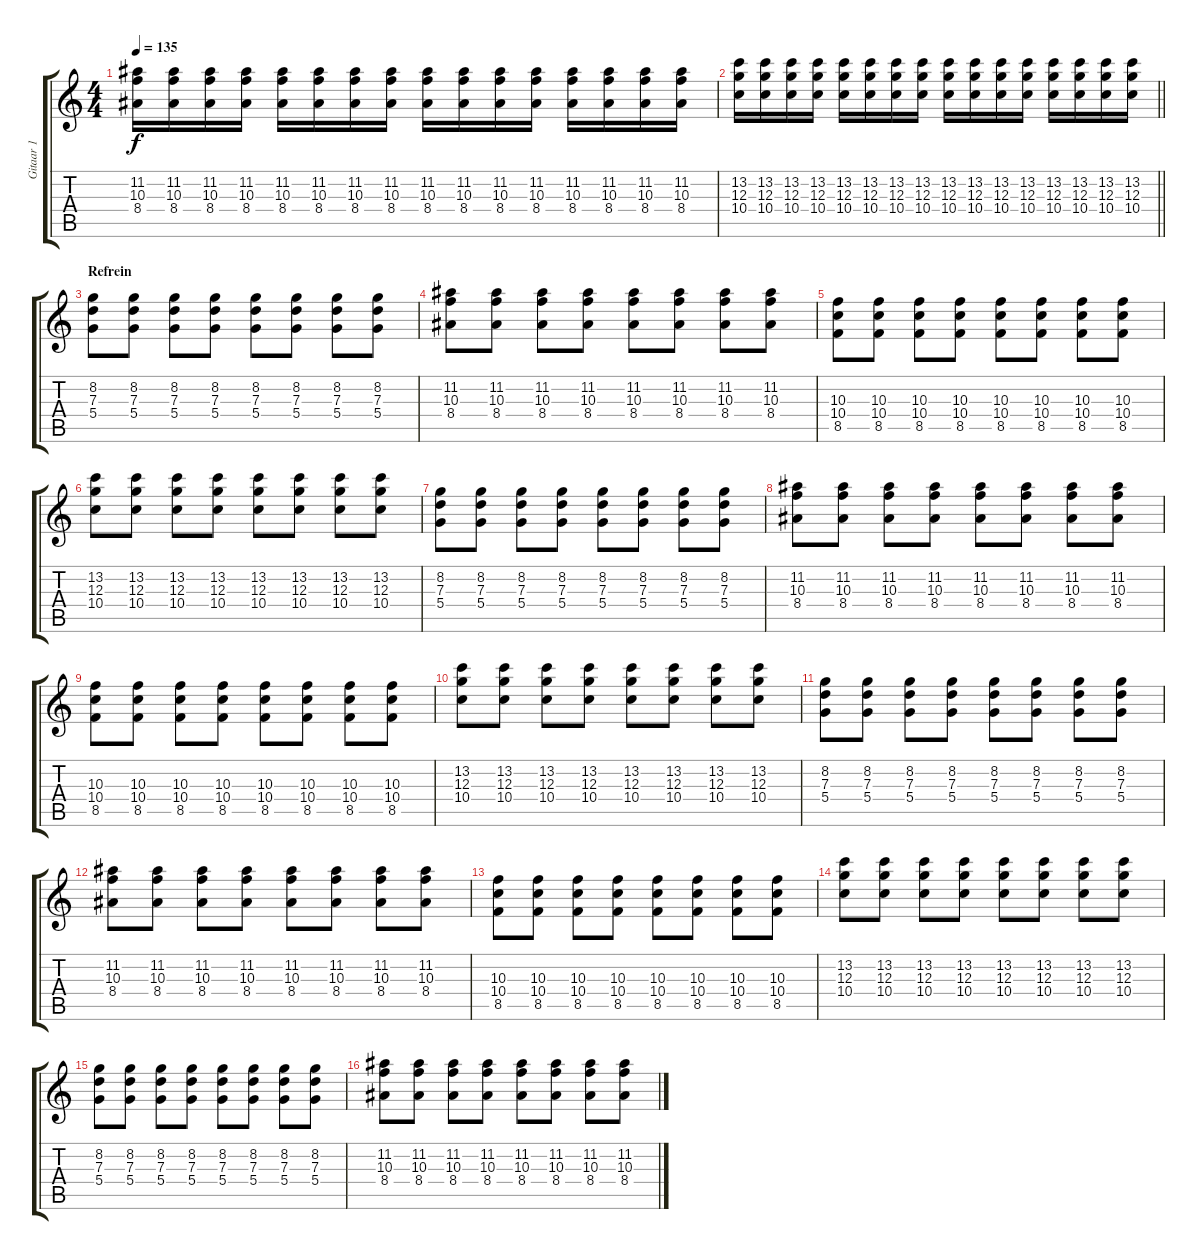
\track ("Gitaar 1" "Gitaar 1") {instrument electricguitarclean}
\staff {score tabs}
\tuning (E4 B3 G3 D3 A2 E2) {hide}
\ts (4 4)
\tempo 135
\clef g2
\ks c
(11.2 10.3 8.4).16{dy f} (11.2 10.3 8.4).16 (11.2 10.3 8.4).16 (11.2 10.3 8.4).16 (11.2 10.3 8.4).16 (11.2 10.3 8.4).16 (11.2 10.3 8.4).16 (11.2 10.3 8.4).16 (11.2 10.3 8.4).16 (11.2 10.3 8.4).16 (11.2 10.3 8.4).16 (11.2 10.3 8.4).16 (11.2 10.3 8.4).16 (11.2 10.3 8.4).16 (11.2 10.3 8.4).16 (11.2 10.3 8.4).16 |
\barLineRight lightlight
(13.2 12.3 10.4).16 (13.2 12.3 10.4).16 (13.2 12.3 10.4).16 (13.2 12.3 10.4).16 (13.2 12.3 10.4).16 (13.2 12.3 10.4).16 (13.2 12.3 10.4).16 (13.2 12.3 10.4).16 (13.2 12.3 10.4).16 (13.2 12.3 10.4).16 (13.2 12.3 10.4).16 (13.2 12.3 10.4).16 (13.2 12.3 10.4).16 (13.2 12.3 10.4).16 (13.2 12.3 10.4).16 (13.2 12.3 10.4).16 |
\section ("" "Refrein")
(8.2 7.3 5.4).8 (8.2 7.3 5.4).8 (8.2 7.3 5.4).8 (8.2 7.3 5.4).8 (8.2 7.3 5.4).8 (8.2 7.3 5.4).8 (8.2 7.3 5.4).8 (8.2 7.3 5.4).8 |
(11.2 10.3 8.4).8 (11.2 10.3 8.4).8 (11.2 10.3 8.4).8 (11.2 10.3 8.4).8 (11.2 10.3 8.4).8 (11.2 10.3 8.4).8 (11.2 10.3 8.4).8 (11.2 10.3 8.4).8 |
(10.3 10.4 8.5).8 (10.3 10.4 8.5).8 (10.3 10.4 8.5).8 (10.3 10.4 8.5).8 (10.3 10.4 8.5).8 (10.3 10.4 8.5).8 (10.3 10.4 8.5).8 (10.3 10.4 8.5).8 |
(13.2 12.3 10.4).8 (13.2 12.3 10.4).8 (13.2 12.3 10.4).8 (13.2 12.3 10.4).8 (13.2 12.3 10.4).8 (13.2 12.3 10.4).8 (13.2 12.3 10.4).8 (13.2 12.3 10.4).8 |
(8.2 7.3 5.4).8 (8.2 7.3 5.4).8 (8.2 7.3 5.4).8 (8.2 7.3 5.4).8 (8.2 7.3 5.4).8 (8.2 7.3 5.4).8 (8.2 7.3 5.4).8 (8.2 7.3 5.4).8 |
(11.2 10.3 8.4).8 (11.2 10.3 8.4).8 (11.2 10.3 8.4).8 (11.2 10.3 8.4).8 (11.2 10.3 8.4).8 (11.2 10.3 8.4).8 (11.2 10.3 8.4).8 (11.2 10.3 8.4).8 |
(10.3 10.4 8.5).8 (10.3 10.4 8.5).8 (10.3 10.4 8.5).8 (10.3 10.4 8.5).8 (10.3 10.4 8.5).8 (10.3 10.4 8.5).8 (10.3 10.4 8.5).8 (10.3 10.4 8.5).8 |
(13.2 12.3 10.4).8 (13.2 12.3 10.4).8 (13.2 12.3 10.4).8 (13.2 12.3 10.4).8 (13.2 12.3 10.4).8 (13.2 12.3 10.4).8 (13.2 12.3 10.4).8 (13.2 12.3 10.4).8 |
(8.2 7.3 5.4).8 (8.2 7.3 5.4).8 (8.2 7.3 5.4).8 (8.2 7.3 5.4).8 (8.2 7.3 5.4).8 (8.2 7.3 5.4).8 (8.2 7.3 5.4).8 (8.2 7.3 5.4).8 |
(11.2 10.3 8.4).8 (11.2 10.3 8.4).8 (11.2 10.3 8.4).8 (11.2 10.3 8.4).8 (11.2 10.3 8.4).8 (11.2 10.3 8.4).8 (11.2 10.3 8.4).8 (11.2 10.3 8.4).8 |
(10.3 10.4 8.5).8 (10.3 10.4 8.5).8 (10.3 10.4 8.5).8 (10.3 10.4 8.5).8 (10.3 10.4 8.5).8 (10.3 10.4 8.5).8 (10.3 10.4 8.5).8 (10.3 10.4 8.5).8 |
(13.2 12.3 10.4).8 (13.2 12.3 10.4).8 (13.2 12.3 10.4).8 (13.2 12.3 10.4).8 (13.2 12.3 10.4).8 (13.2 12.3 10.4).8 (13.2 12.3 10.4).8 (13.2 12.3 10.4).8 |
(8.2 7.3 5.4).8 (8.2 7.3 5.4).8 (8.2 7.3 5.4).8 (8.2 7.3 5.4).8 (8.2 7.3 5.4).8 (8.2 7.3 5.4).8 (8.2 7.3 5.4).8 (8.2 7.3 5.4).8 |
(11.2 10.3 8.4).8 (11.2 10.3 8.4).8 (11.2 10.3 8.4).8 (11.2 10.3 8.4).8 (11.2 10.3 8.4).8 (11.2 10.3 8.4).8 (11.2 10.3 8.4).8 (11.2 10.3 8.4).8
